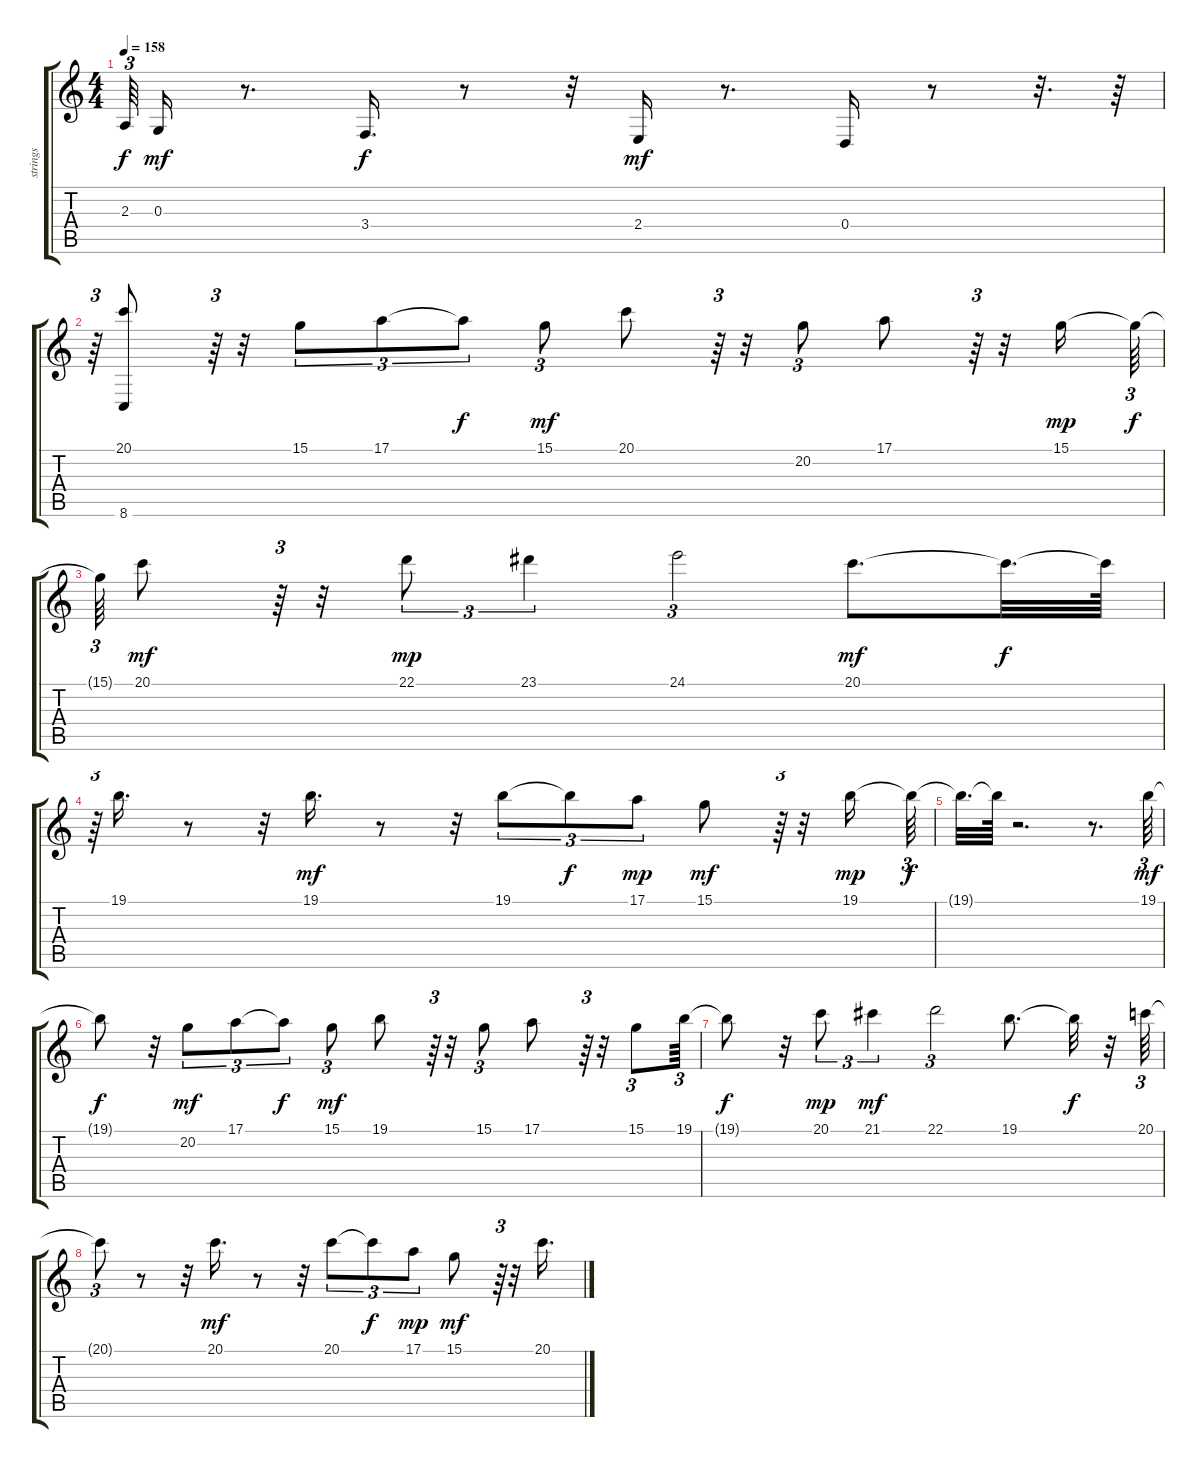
\track ("strings" "strings") {instrument stringensemble1}
\staff {score tabs}
\tuning (E4 B3 G3 D3 A2 E2) {hide}
\ts (4 4)
\tempo 158
\clef g2
\ks c
2.3{t}.64{tu (3 2) dy f} 0.3.16{dy mf} r.8{d} 3.4.16{d dy f} r.8 r.32 2.4.16{dy mf} r.8{d} 0.4.16 r.8 r.32{d} r.64 |
r.64{tu (3 2)} (20.1 8.6).8 r.64{tu (3 2)} r.32 15.1.8{tu (3 2)} 17.1.8{tu (3 2)} 17.1{t}.8{tu (3 2) dy f} 15.1.8{tu (3 2) dy mf} 20.1.8 r.64{tu (3 2)} r.32 20.2.8{tu (3 2)} 17.1.8 r.64{tu (3 2)} r.32 15.1.16{dy mp} 15.1{t}.64{tu (3 2) dy f} |
15.1{t}.64{tu (3 2)} 20.1.8{dy mf} r.64{tu (3 2)} r.32 22.1.8{tu (3 2) dy mp} 23.1.4{tu (3 2)} 24.1.2{tu (3 2)} 20.1.8{d dy mf} 20.1{t}.32{d dy f} 20.1{t}.64 |
r.64{tu (3 2)} 19.1.16{d} r.8 r.32 19.1.16{d dy mf} r.8 r.32 19.1.8{tu (3 2)} 19.1{t}.8{tu (3 2) dy f} 17.1.8{tu (3 2) dy mp} 15.1.8{dy mf} r.64{tu (3 2)} r.32 19.1.16{dy mp} 19.1{t}.64{tu (3 2) dy f} |
19.1{t}.32{d} 19.1{t}.64 r.2{d} r.8{d} 19.1.64{tu (3 2) dy mf} |
19.1{t}.8{dy f} r.32 20.2.8{tu (3 2) dy mf} 17.1.8{tu (3 2)} 17.1{t}.8{tu (3 2) dy f} 15.1.8{tu (3 2) dy mf} 19.1.8 r.64{tu (3 2)} r.32 15.1.8{tu (3 2)} 17.1.8 r.64{tu (3 2)} r.32 15.1.8{tu (3 2)} 19.1.64{tu (3 2)} |
19.1{t}.8{dy f} r.32 20.1.8{tu (3 2) dy mp} 21.1.4{tu (3 2) dy mf} 22.1.2{tu (3 2)} 19.1.8{d} 19.1{t}.32{dy f} r.32 20.1.64{tu (3 2)} |
20.1{t}.8{tu (3 2)} r.8 r.32 20.1.16{d dy mf} r.8 r.32 20.1.8{tu (3 2)} 20.1{t}.8{tu (3 2) dy f} 17.1.8{tu (3 2) dy mp} 15.1.8{dy mf} r.64{tu (3 2)} r.32 20.1.16{d}
